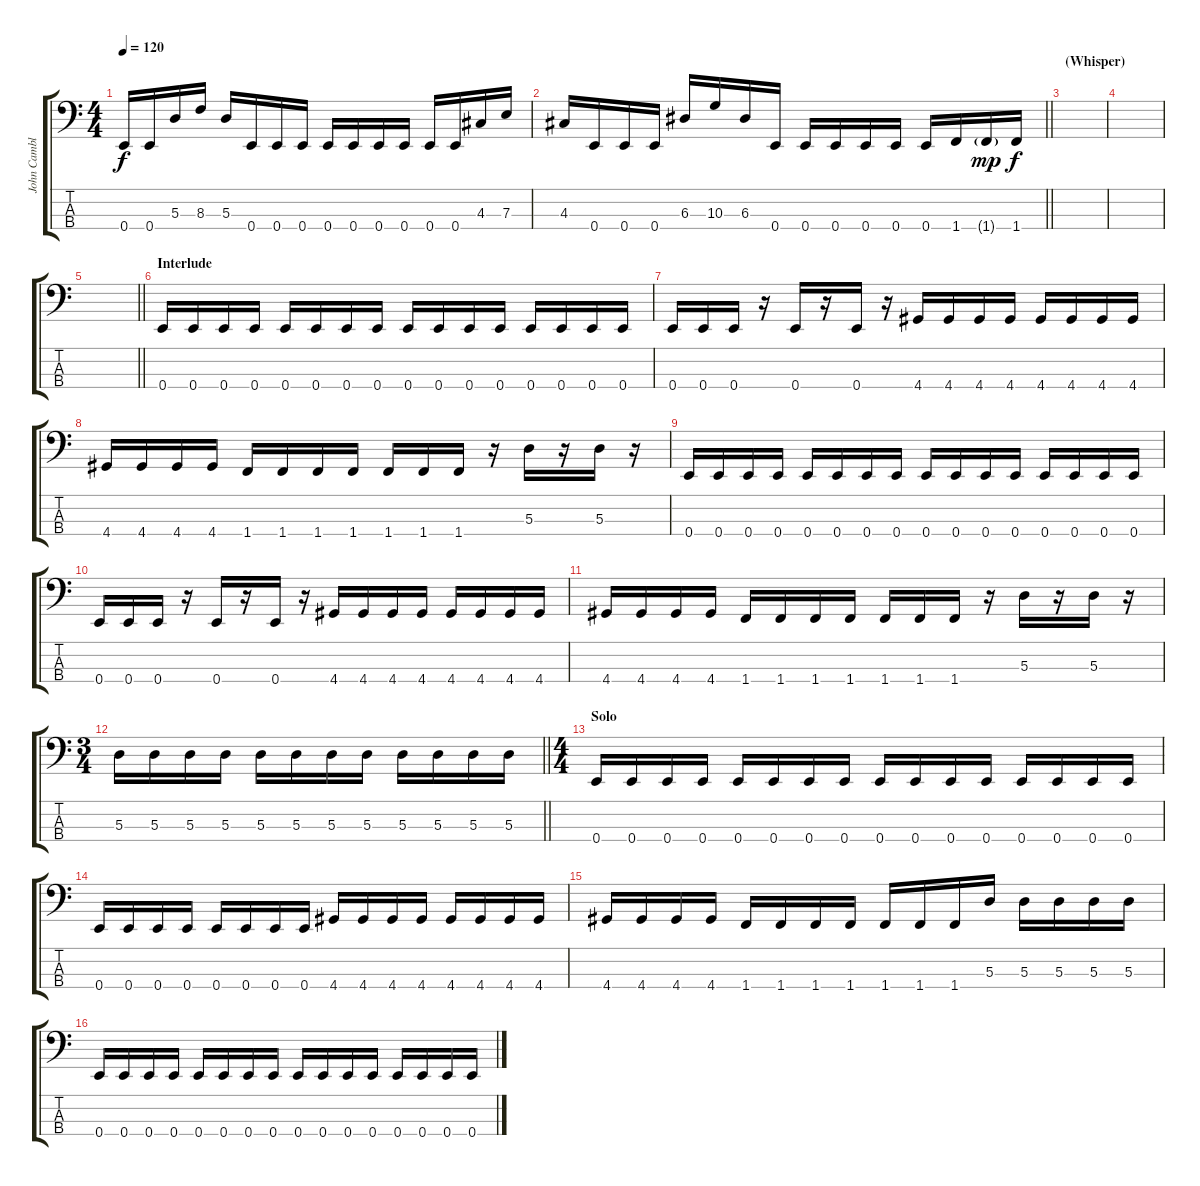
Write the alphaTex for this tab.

\track ("John Camblell" "John Cambl") {instrument electricbassfinger}
\staff {score tabs}
\tuning (G2 D2 A1 E1) {hide}
\ts (4 4)
\tempo 120
\clef f4
\ks c
0.4.16{dy f} 0.4.16 5.3.16 8.3.16 5.3.16 0.4.16 0.4.16 0.4.16 0.4.16 0.4.16 0.4.16 0.4.16 0.4.16 0.4.16 4.3.16 7.3.16 |
\barLineRight lightlight
4.3.16 0.4.16 0.4.16 0.4.16 6.3.16 10.3.16 6.3.16 0.4.16 0.4.16 0.4.16 0.4.16 0.4.16 0.4.16 1.4.16 1.4{g}.16{dy mp} 1.4.16{dy f} |
\section ("" "(Whisper)")
|
|
\barLineRight lightlight
|
\section ("" "Interlude")
0.4.16 0.4.16 0.4.16 0.4.16 0.4.16 0.4.16 0.4.16 0.4.16 0.4.16 0.4.16 0.4.16 0.4.16 0.4.16 0.4.16 0.4.16 0.4.16 |
0.4.16 0.4.16 0.4.16 r.16 0.4.16 r.16 0.4.16 r.16 4.4.16 4.4.16 4.4.16 4.4.16 4.4.16 4.4.16 4.4.16 4.4.16 |
4.4.16 4.4.16 4.4.16 4.4.16 1.4.16 1.4.16 1.4.16 1.4.16 1.4.16 1.4.16 1.4.16 r.16 5.3.16 r.16 5.3.16 r.16 |
0.4.16 0.4.16 0.4.16 0.4.16 0.4.16 0.4.16 0.4.16 0.4.16 0.4.16 0.4.16 0.4.16 0.4.16 0.4.16 0.4.16 0.4.16 0.4.16 |
0.4.16 0.4.16 0.4.16 r.16 0.4.16 r.16 0.4.16 r.16 4.4.16 4.4.16 4.4.16 4.4.16 4.4.16 4.4.16 4.4.16 4.4.16 |
4.4.16 4.4.16 4.4.16 4.4.16 1.4.16 1.4.16 1.4.16 1.4.16 1.4.16 1.4.16 1.4.16 r.16 5.3.16 r.16 5.3.16 r.16 |
\ts (3 4)
\barLineRight lightlight
5.3.16 5.3.16 5.3.16 5.3.16 5.3.16 5.3.16 5.3.16 5.3.16 5.3.16 5.3.16 5.3.16 5.3.16 |
\ts (4 4)
\section ("" "Solo")
0.4.16 0.4.16 0.4.16 0.4.16 0.4.16 0.4.16 0.4.16 0.4.16 0.4.16 0.4.16 0.4.16 0.4.16 0.4.16 0.4.16 0.4.16 0.4.16 |
0.4.16 0.4.16 0.4.16 0.4.16 0.4.16 0.4.16 0.4.16 0.4.16 4.4.16 4.4.16 4.4.16 4.4.16 4.4.16 4.4.16 4.4.16 4.4.16 |
4.4.16 4.4.16 4.4.16 4.4.16 1.4.16 1.4.16 1.4.16 1.4.16 1.4.16 1.4.16 1.4.16 5.3.16 5.3.16 5.3.16 5.3.16 5.3.16 |
0.4.16 0.4.16 0.4.16 0.4.16 0.4.16 0.4.16 0.4.16 0.4.16 0.4.16 0.4.16 0.4.16 0.4.16 0.4.16 0.4.16 0.4.16 0.4.16
